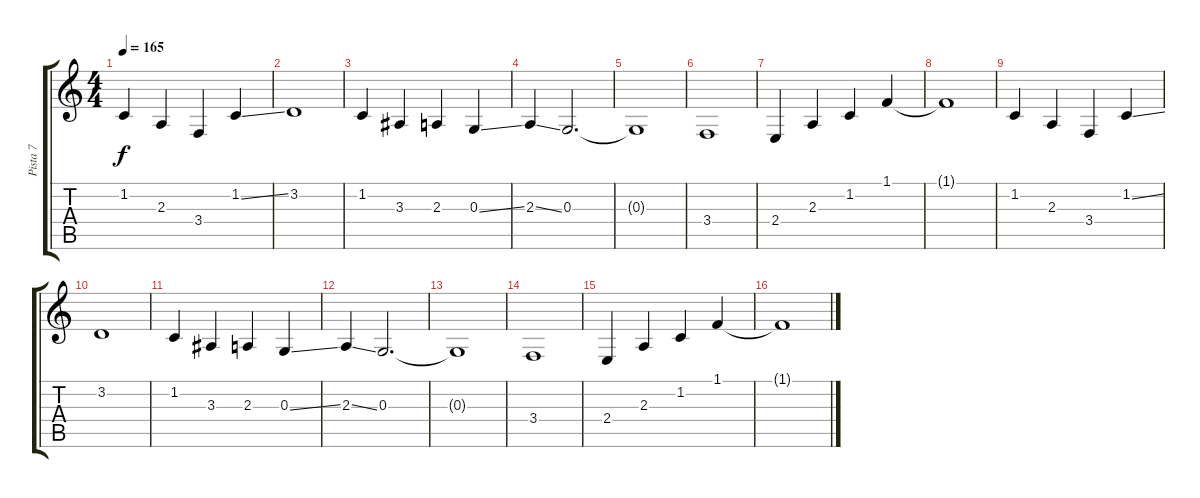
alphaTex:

\track ("Pista 7" "Pista 7") {instrument electricgrandpiano}
\staff {score tabs}
\tuning (E4 B3 G3 D3 A2 E2) {hide}
\ts (4 4)
\tempo 165
\clef g2
\ks c
1.2.4{dy f} 2.3.4 3.4.4 1.2{ss}.4 |
3.2.1 |
1.2.4 3.3.4 2.3.4 0.3{ss}.4 |
2.3{ss}.4 0.3.2{d} |
0.3{t}.1 |
3.4.1 |
2.4.4 2.3.4 1.2.4 1.1.4 |
1.1{t}.1 |
1.2.4 2.3.4 3.4.4 1.2{ss}.4 |
3.2.1 |
1.2.4 3.3.4 2.3.4 0.3{ss}.4 |
2.3{ss}.4 0.3.2{d} |
0.3{t}.1 |
3.4.1 |
2.4.4 2.3.4 1.2.4 1.1.4 |
1.1{t}.1
